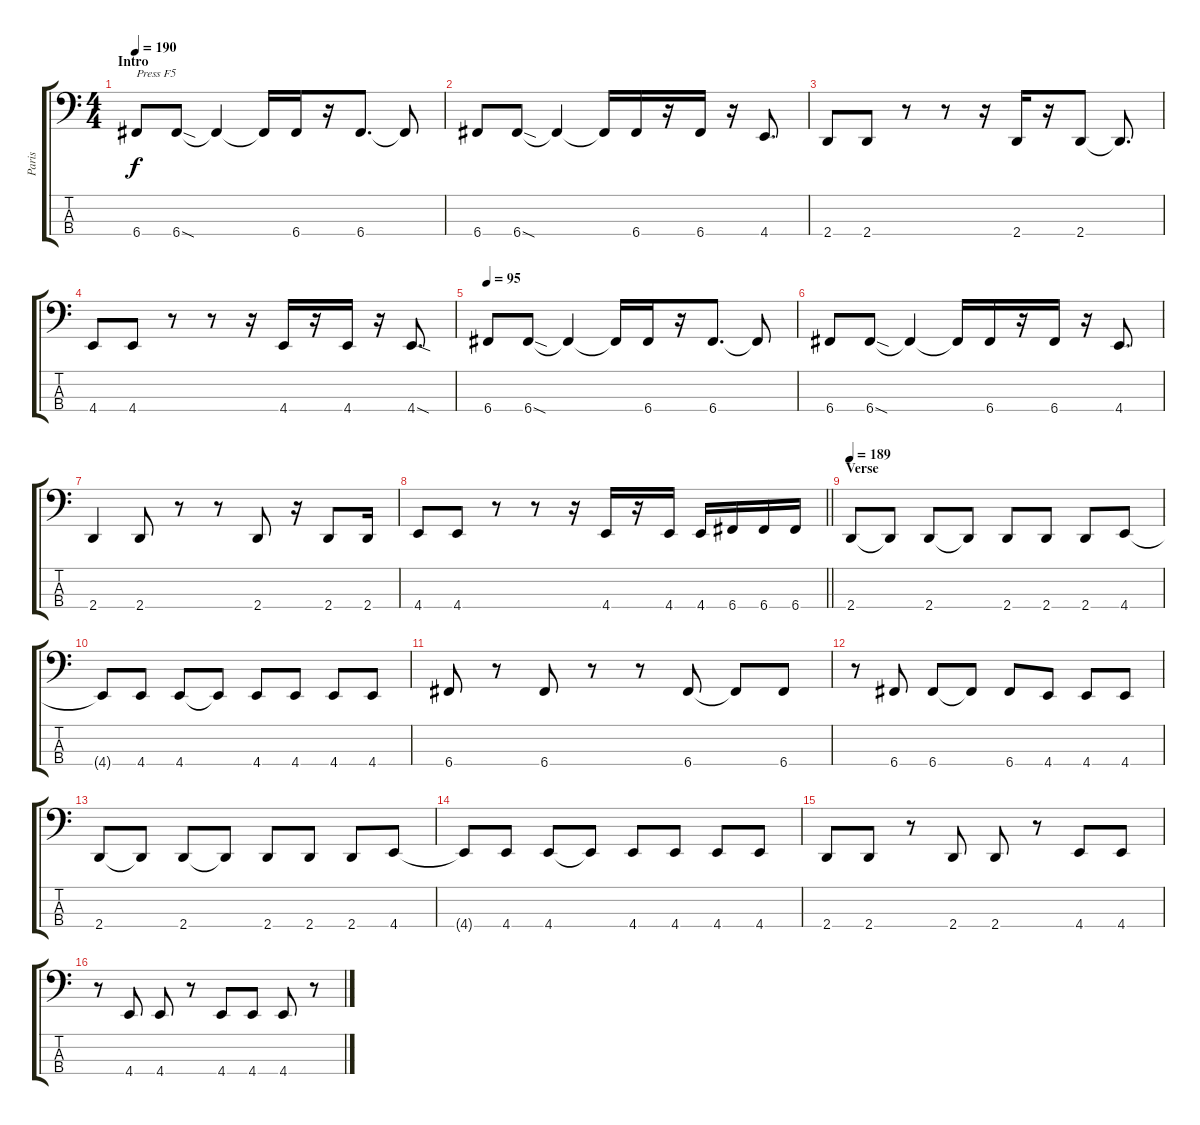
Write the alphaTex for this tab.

\track ("Paris" "Paris") {instrument electricbasspick}
\staff {score tabs}
\tuning (F2 C2 G1 C1) {hide}
\ts (4 4)
\section ("" "Intro")
\tempo 190
\tempo 95
\tempo 190
\clef f4
\ks c
6.4.8{txt "Press F5" dy f instrument electricbasspick} 6.4{sod}.8 6.4{t}.4 6.4{t}.16 6.4.16 r.16 6.4.8{d} 6.4{t}.8 |
6.4.8 6.4{sod}.8 6.4{t}.4 6.4{t}.16 6.4.16 r.16 6.4.16 r.16 4.4.8{d} |
2.4.8 2.4.8 r.8 r.8 r.16 2.4.16 r.16 2.4.8 2.4{t}.8{d} |
4.4.8 4.4.8 r.8 r.8 r.16 4.4.16 r.16 4.4.16 r.16 4.4{sod}.8{d} |
\tempo 95
6.4.8 6.4{sod}.8 6.4{t}.4 6.4{t}.16 6.4.16 r.16 6.4.8{d} 6.4{t}.8 |
6.4.8 6.4{sod}.8 6.4{t}.4 6.4{t}.16 6.4.16 r.16 6.4.16 r.16 4.4.8{d} |
2.4.4 2.4.8 r.8 r.8 2.4.8 r.16 2.4.8 2.4.16 |
\barLineRight lightlight
4.4.8 4.4.8 r.8 r.8 r.16 4.4.16 r.16 4.4.16 4.4.16 6.4.16 6.4.16 6.4.16 |
\section ("" "Verse")
\tempo 189
2.4.8 2.4{t}.8 2.4.8 2.4{t}.8 2.4.8 2.4.8 2.4.8 4.4.8 |
4.4{t}.8 4.4.8 4.4.8 4.4{t}.8 4.4.8 4.4.8 4.4.8 4.4.8 |
6.4.8 r.8 6.4.8 r.8 r.8 6.4.8 6.4{t}.8 6.4.8 |
r.8 6.4.8 6.4.8 6.4{t}.8 6.4.8 4.4.8 4.4.8 4.4.8 |
2.4.8 2.4{t}.8 2.4.8 2.4{t}.8 2.4.8 2.4.8 2.4.8 4.4.8 |
4.4{t}.8 4.4.8 4.4.8 4.4{t}.8 4.4.8 4.4.8 4.4.8 4.4.8 |
2.4.8 2.4.8 r.8 2.4.8 2.4.8 r.8 4.4.8 4.4.8 |
r.8 4.4.8 4.4.8 r.8 4.4.8 4.4.8 4.4.8 r.8
